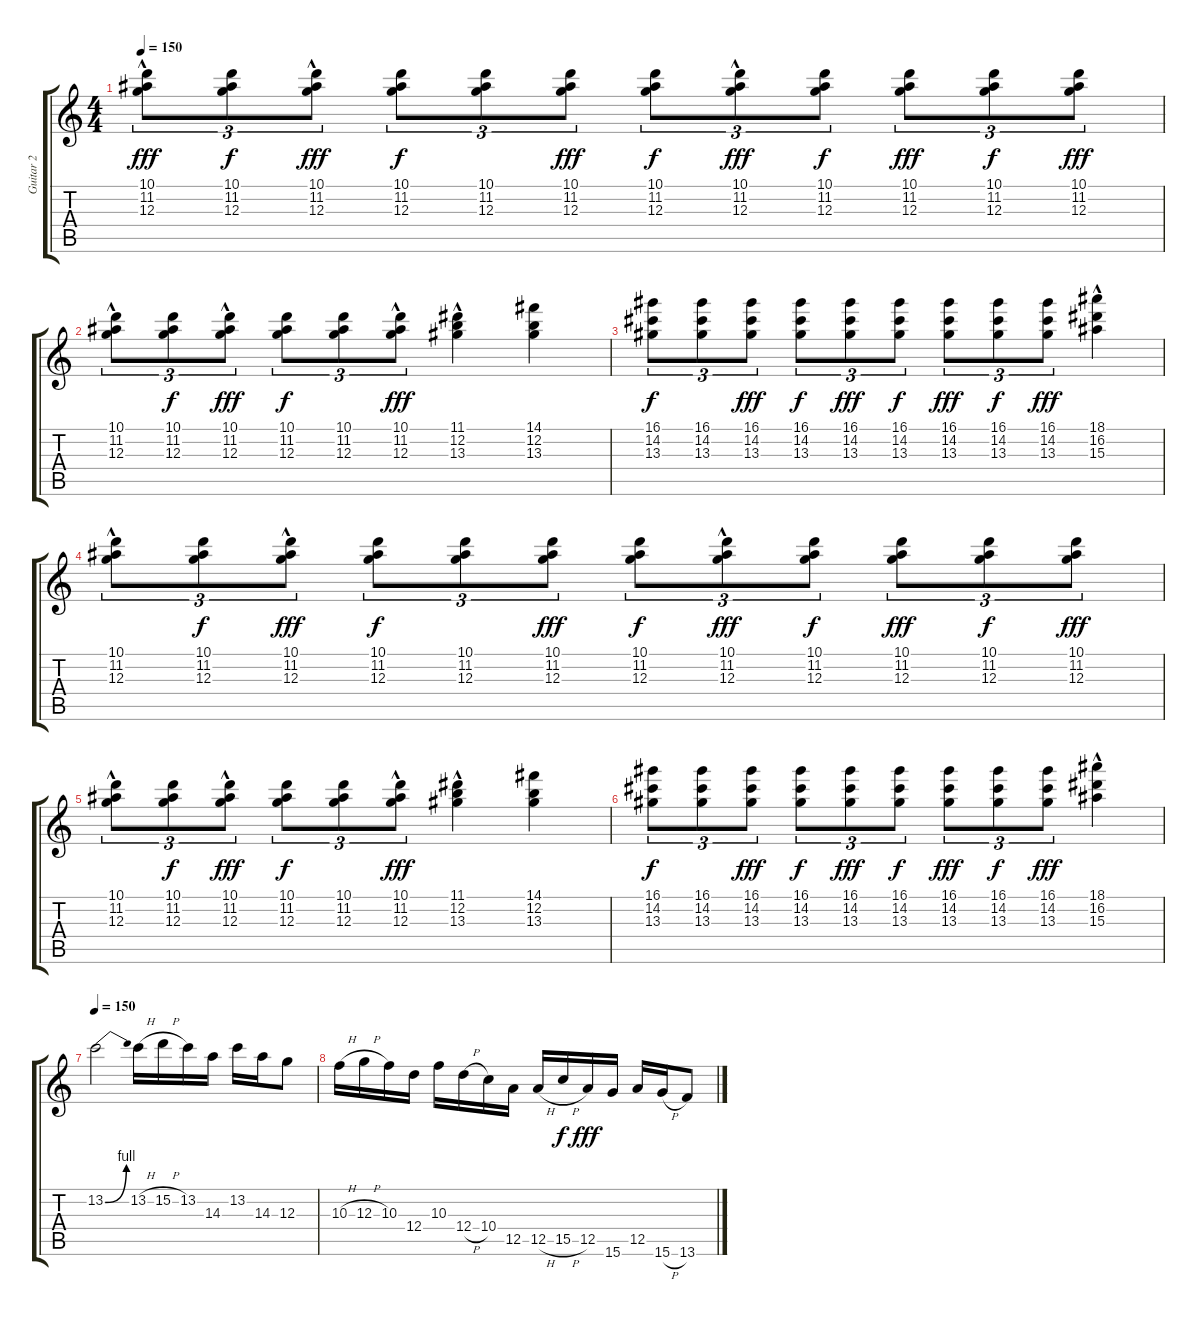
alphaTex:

\track ("Guitar 2" "Guitar 2") {instrument distortionguitar}
\staff {score tabs}
\tuning (E4 B3 G3 D3 A2 E2) {hide}
\ts (4 4)
\tempo 150
\clef g2
\ks c
(10.1 11.2 12.3{hac}).8{tu (3 2) dy fff} (10.1 11.2 12.3).8{tu (3 2) dy f} (10.1 11.2 12.3{hac}).8{tu (3 2) dy fff} (10.1 11.2 12.3).8{tu (3 2) dy f} (10.1 11.2 12.3).8{tu (3 2)} (10.1 11.2 12.3).8{tu (3 2) dy fff} (10.1 11.2 12.3).8{tu (3 2) dy f} (10.1 11.2 12.3{hac}).8{tu (3 2) dy fff} (10.1 11.2 12.3).8{tu (3 2) dy f} (10.1 11.2 12.3).8{tu (3 2) dy fff} (10.1 11.2 12.3).8{tu (3 2) dy f} (10.1 11.2 12.3).8{tu (3 2) dy fff} |
(10.1 11.2 12.3{hac}).8{tu (3 2)} (10.1 11.2 12.3).8{tu (3 2) dy f} (10.1 11.2 12.3{hac}).8{tu (3 2) dy fff} (10.1 11.2 12.3).8{tu (3 2) dy f} (10.1 11.2 12.3).8{tu (3 2)} (10.1 11.2 12.3{hac}).8{tu (3 2) dy fff} (11.1 12.2 13.3{hac}).4 (14.1 12.2 13.3).4 |
(16.1 14.2 13.3).8{tu (3 2) dy f} (16.1 14.2 13.3).8{tu (3 2)} (16.1 14.2 13.3).8{tu (3 2) dy fff} (16.1 14.2 13.3).8{tu (3 2) dy f} (16.1 14.2 13.3).8{tu (3 2) dy fff} (16.1 14.2 13.3).8{tu (3 2) dy f} (16.1 14.2 13.3).8{tu (3 2) dy fff} (16.1 14.2 13.3).8{tu (3 2) dy f} (16.1 14.2 13.3).8{tu (3 2) dy fff} (18.1{hac} 16.2 15.3{hac}).4 |
(10.1 11.2 12.3{hac}).8{tu (3 2)} (10.1 11.2 12.3).8{tu (3 2) dy f} (10.1 11.2 12.3{hac}).8{tu (3 2) dy fff} (10.1 11.2 12.3).8{tu (3 2) dy f} (10.1 11.2 12.3).8{tu (3 2)} (10.1 11.2 12.3).8{tu (3 2) dy fff} (10.1 11.2 12.3).8{tu (3 2) dy f} (10.1 11.2 12.3{hac}).8{tu (3 2) dy fff} (10.1 11.2 12.3).8{tu (3 2) dy f} (10.1 11.2 12.3).8{tu (3 2) dy fff} (10.1 11.2 12.3).8{tu (3 2) dy f} (10.1 11.2 12.3).8{tu (3 2) dy fff} |
(10.1 11.2 12.3{hac}).8{tu (3 2)} (10.1 11.2 12.3).8{tu (3 2) dy f} (10.1 11.2 12.3{hac}).8{tu (3 2) dy fff} (10.1 11.2 12.3).8{tu (3 2) dy f} (10.1 11.2 12.3).8{tu (3 2)} (10.1 11.2 12.3{hac}).8{tu (3 2) dy fff} (11.1 12.2 13.3{hac}).4 (14.1 12.2 13.3).4 |
(16.1 14.2 13.3).8{tu (3 2) dy f} (16.1 14.2 13.3).8{tu (3 2)} (16.1 14.2 13.3).8{tu (3 2) dy fff} (16.1 14.2 13.3).8{tu (3 2) dy f} (16.1 14.2 13.3).8{tu (3 2) dy fff} (16.1 14.2 13.3).8{tu (3 2) dy f} (16.1 14.2 13.3).8{tu (3 2) dy fff} (16.1 14.2 13.3).8{tu (3 2) dy f} (16.1 14.2 13.3).8{tu (3 2) dy fff} (18.1{hac} 16.2 15.3{hac}).4 |
\tempo 150
13.2{be (bend 0 0 60 4)}.2 13.2{h}.16 15.2{h}.16 13.2.16 14.3.16 13.2.16 14.3.16 12.3.8 |
10.3{h}.16 12.3{h}.16 10.3.16 12.4.16 10.3.16 12.4{h}.16 10.4.16 12.5.16 12.5{h}.16 15.5{h}.16{dy f} 12.5.16{dy fff} 15.6.16 12.5.16 15.6{h}.16 13.6.8
